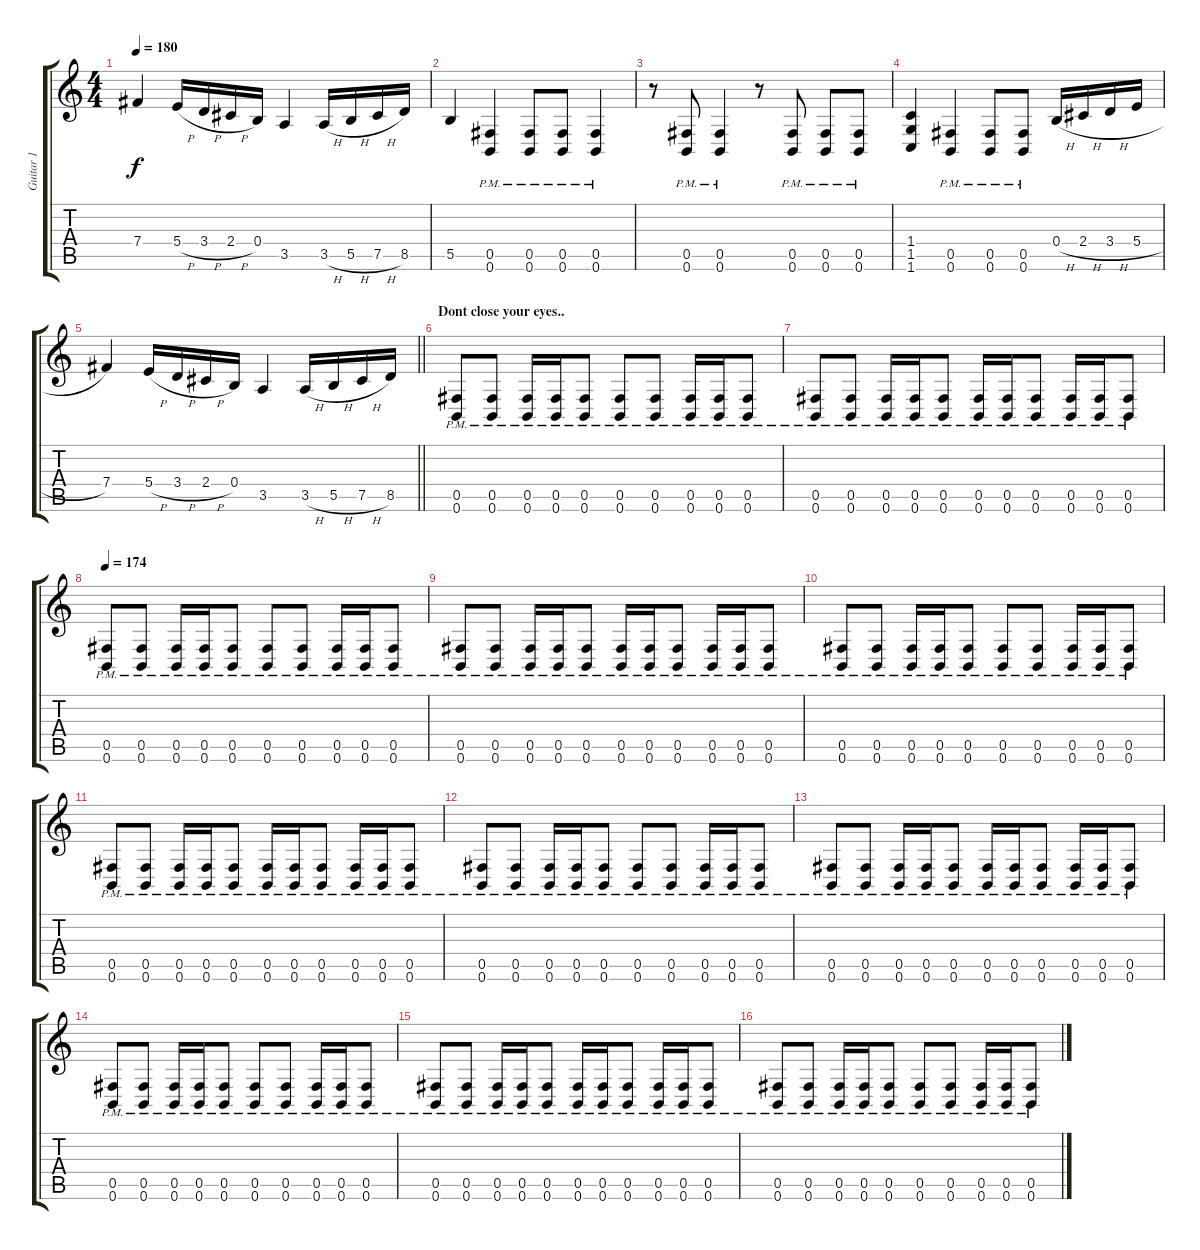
\track ("Guitar 1" "Guitar 1") {instrument distortionguitar}
\staff {score tabs}
\tuning (Db4 Ab3 E3 B2 Gb2 B1) {hide}
\ts (4 4)
\tempo 180
\clef g2
\ks c
7.4.4{dy f} 5.4{h}.16 3.4{h}.16 2.4{h}.16 0.4.16 3.5.4 3.5{h}.16 5.5{h}.16 7.5{h}.16 8.5.16 |
5.5.4 (0.5{pm} 0.6{pm}).4 (0.5{pm} 0.6{pm}).8 (0.5{pm} 0.6{pm}).8 (0.5{pm} 0.6{pm}).4 |
r.8 (0.5{pm} 0.6{pm}).8 (0.5{pm} 0.6{pm}).4 r.8 (0.5{pm} 0.6{pm}).8 (0.5{pm} 0.6{pm}).8 (0.5{pm} 0.6{pm}).8 |
(1.4 1.5 1.6).4 (0.5{pm} 0.6{pm}).4 (0.5{pm} 0.6{pm}).8 (0.5{pm} 0.6{pm}).8 0.4{h}.16 2.4{h}.16 3.4{h}.16 5.4{h}.16 |
\barLineRight lightlight
7.4.4 5.4{h}.16 3.4{h}.16 2.4{h}.16 0.4.16 3.5.4 3.5{h}.16 5.5{h}.16 7.5{h}.16 8.5.16 |
\section ("" "Dont close your eyes..")
(0.5{pm} 0.6{pm}).8{balance 3} (0.5{pm} 0.6{pm}).8 (0.5{pm} 0.6{pm}).16 (0.5{pm} 0.6{pm}).16 (0.5{pm} 0.6{pm}).8 (0.5{pm} 0.6{pm}).8 (0.5{pm} 0.6{pm}).8 (0.5{pm} 0.6{pm}).16 (0.5{pm} 0.6{pm}).16 (0.5{pm} 0.6{pm}).8 |
(0.5{pm} 0.6{pm}).8 (0.5{pm} 0.6{pm}).8 (0.5{pm} 0.6{pm}).16 (0.5{pm} 0.6{pm}).16 (0.5{pm} 0.6{pm}).8 (0.5{pm} 0.6{pm}).16 (0.5{pm} 0.6{pm}).16 (0.5{pm} 0.6{pm}).8 (0.5{pm} 0.6{pm}).16 (0.5{pm} 0.6{pm}).16 (0.5{pm} 0.6{pm}).8 |
\tempo 174
(0.5{pm} 0.6{pm}).8 (0.5{pm} 0.6{pm}).8 (0.5{pm} 0.6{pm}).16 (0.5{pm} 0.6{pm}).16 (0.5{pm} 0.6{pm}).8 (0.5{pm} 0.6{pm}).8 (0.5{pm} 0.6{pm}).8 (0.5{pm} 0.6{pm}).16 (0.5{pm} 0.6{pm}).16 (0.5{pm} 0.6{pm}).8 |
(0.5{pm} 0.6{pm}).8 (0.5{pm} 0.6{pm}).8 (0.5{pm} 0.6{pm}).16 (0.5{pm} 0.6{pm}).16 (0.5{pm} 0.6{pm}).8 (0.5{pm} 0.6{pm}).16 (0.5{pm} 0.6{pm}).16 (0.5{pm} 0.6{pm}).8 (0.5{pm} 0.6{pm}).16 (0.5{pm} 0.6{pm}).16 (0.5{pm} 0.6{pm}).8 |
(0.5{pm} 0.6{pm}).8 (0.5{pm} 0.6{pm}).8 (0.5{pm} 0.6{pm}).16 (0.5{pm} 0.6{pm}).16 (0.5{pm} 0.6{pm}).8 (0.5{pm} 0.6{pm}).8 (0.5{pm} 0.6{pm}).8 (0.5{pm} 0.6{pm}).16 (0.5{pm} 0.6{pm}).16 (0.5{pm} 0.6{pm}).8 |
(0.5{pm} 0.6{pm}).8 (0.5{pm} 0.6{pm}).8 (0.5{pm} 0.6{pm}).16 (0.5{pm} 0.6{pm}).16 (0.5{pm} 0.6{pm}).8 (0.5{pm} 0.6{pm}).16 (0.5{pm} 0.6{pm}).16 (0.5{pm} 0.6{pm}).8 (0.5{pm} 0.6{pm}).16 (0.5{pm} 0.6{pm}).16 (0.5{pm} 0.6{pm}).8 |
(0.5{pm} 0.6{pm}).8 (0.5{pm} 0.6{pm}).8 (0.5{pm} 0.6{pm}).16 (0.5{pm} 0.6{pm}).16 (0.5{pm} 0.6{pm}).8 (0.5{pm} 0.6{pm}).8 (0.5{pm} 0.6{pm}).8 (0.5{pm} 0.6{pm}).16 (0.5{pm} 0.6{pm}).16 (0.5{pm} 0.6{pm}).8 |
(0.5{pm} 0.6{pm}).8 (0.5{pm} 0.6{pm}).8 (0.5{pm} 0.6{pm}).16 (0.5{pm} 0.6{pm}).16 (0.5{pm} 0.6{pm}).8 (0.5{pm} 0.6{pm}).16 (0.5{pm} 0.6{pm}).16 (0.5{pm} 0.6{pm}).8 (0.5{pm} 0.6{pm}).16 (0.5{pm} 0.6{pm}).16 (0.5{pm} 0.6{pm}).8 |
(0.5{pm} 0.6{pm}).8 (0.5{pm} 0.6{pm}).8 (0.5{pm} 0.6{pm}).16 (0.5{pm} 0.6{pm}).16 (0.5{pm} 0.6{pm}).8 (0.5{pm} 0.6{pm}).8 (0.5{pm} 0.6{pm}).8 (0.5{pm} 0.6{pm}).16 (0.5{pm} 0.6{pm}).16 (0.5{pm} 0.6{pm}).8 |
(0.5{pm} 0.6{pm}).8 (0.5{pm} 0.6{pm}).8 (0.5{pm} 0.6{pm}).16 (0.5{pm} 0.6{pm}).16 (0.5{pm} 0.6{pm}).8 (0.5{pm} 0.6{pm}).16 (0.5{pm} 0.6{pm}).16 (0.5{pm} 0.6{pm}).8 (0.5{pm} 0.6{pm}).16 (0.5{pm} 0.6{pm}).16 (0.5{pm} 0.6{pm}).8 |
(0.5{pm} 0.6{pm}).8 (0.5{pm} 0.6{pm}).8 (0.5{pm} 0.6{pm}).16 (0.5{pm} 0.6{pm}).16 (0.5{pm} 0.6{pm}).8 (0.5{pm} 0.6{pm}).8 (0.5{pm} 0.6{pm}).8 (0.5{pm} 0.6{pm}).16 (0.5{pm} 0.6{pm}).16 (0.5{pm} 0.6{pm}).8
